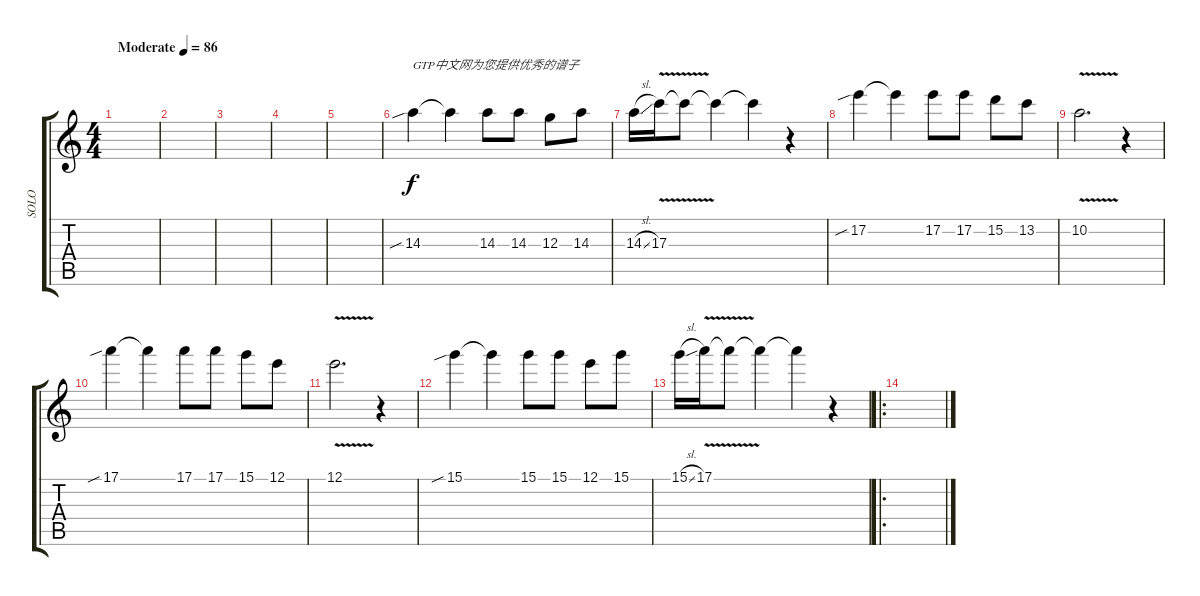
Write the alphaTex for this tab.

\track ("SOLO" "SOLO") {instrument distortionguitar}
\staff {score tabs}
\tuning (E4 B3 G3 D3 A2 E2) {hide}
\ts (4 4)
\tempo (86 "Moderate")
\clef g2
\ks c
|
|
|
|
|
14.3{sib}.4{txt "GTP中文网为您提供优秀的谱子"} 14.3{t}.4 14.3.8 14.3.8 12.3.8 14.3.8 |
14.3{sl}.16 17.3{v}.16 17.3{t}.8 17.3{t}.4 17.3{t}.4 r.4 |
17.2{sib}.4 17.2{t}.4 17.2.8 17.2.8 15.2.8 13.2.8 |
10.2{v}.2{d} r.4 |
17.1{sib}.4 17.1{t}.4 17.1.8 17.1.8 15.1.8 12.1.8 |
12.1{v}.2{d} r.4 |
15.1{sib}.4 15.1{t}.4 15.1.8 15.1.8 12.1.8 15.1.8 |
15.1{sl}.16 17.1{v}.16 17.1{t}.8 17.1{t}.4 17.1{t}.4 r.4 |
\ro
